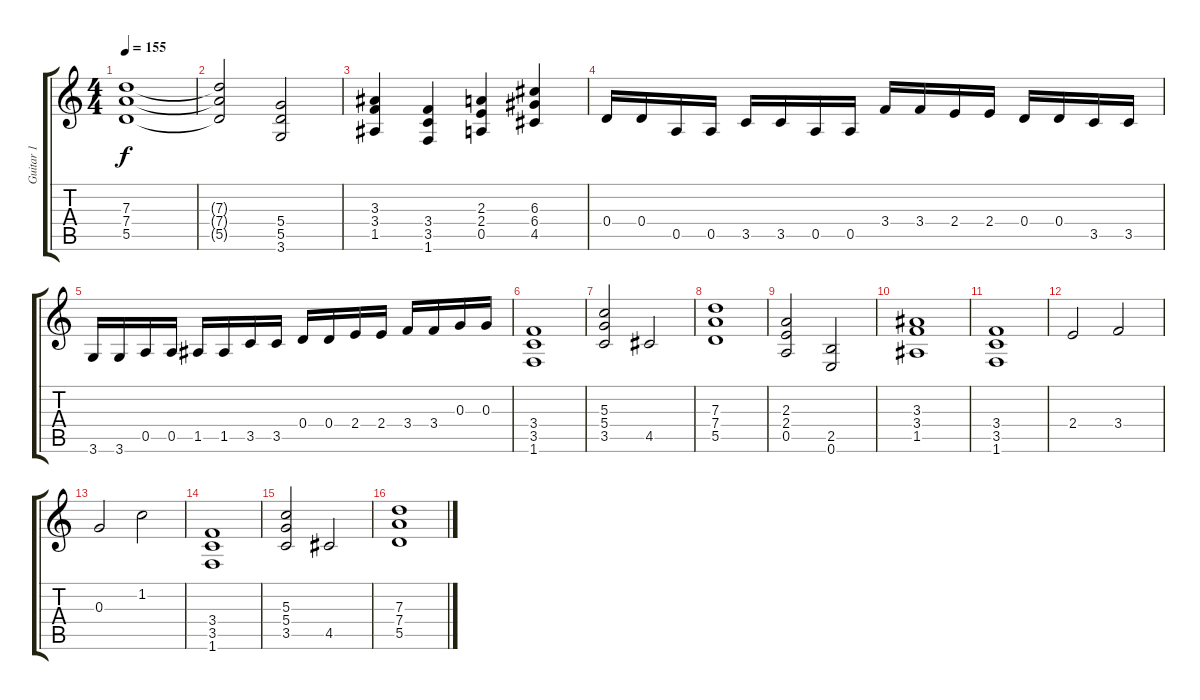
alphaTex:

\track ("Guitar 1" "Guitar 1") {instrument distortionguitar}
\staff {score tabs}
\tuning (E4 B3 G3 D3 A2 E2) {hide}
\ts (4 4)
\tempo 155
\clef g2
\ks c
(7.3 7.4 5.5).1{dy f} |
(7.3{t} 7.4{t} 5.5{t}).2 (5.4 5.5 3.6).2 |
(3.3 3.4 1.5).4 (3.4 3.5 1.6).4 (2.3 2.4 0.5).4 (6.3 6.4 4.5).4 |
0.4.16 0.4.16 0.5.16 0.5.16 3.5.16 3.5.16 0.5.16 0.5.16 3.4.16 3.4.16 2.4.16 2.4.16 0.4.16 0.4.16 3.5.16 3.5.16 |
3.6.16 3.6.16 0.5.16 0.5.16 1.5.16 1.5.16 3.5.16 3.5.16 0.4.16 0.4.16 2.4.16 2.4.16 3.4.16 3.4.16 0.3.16 0.3.16 |
(3.4 3.5 1.6).1 |
(5.3 5.4 3.5).2 4.5.2 |
(7.3 7.4 5.5).1 |
(2.3 2.4 0.5).2 (2.5 0.6).2 |
(3.3 3.4 1.5).1 |
(3.4 3.5 1.6).1 |
2.4.2 3.4.2 |
0.3.2 1.2.2 |
(3.4 3.5 1.6).1 |
(5.3 5.4 3.5).2 4.5.2 |
(7.3 7.4 5.5).1
